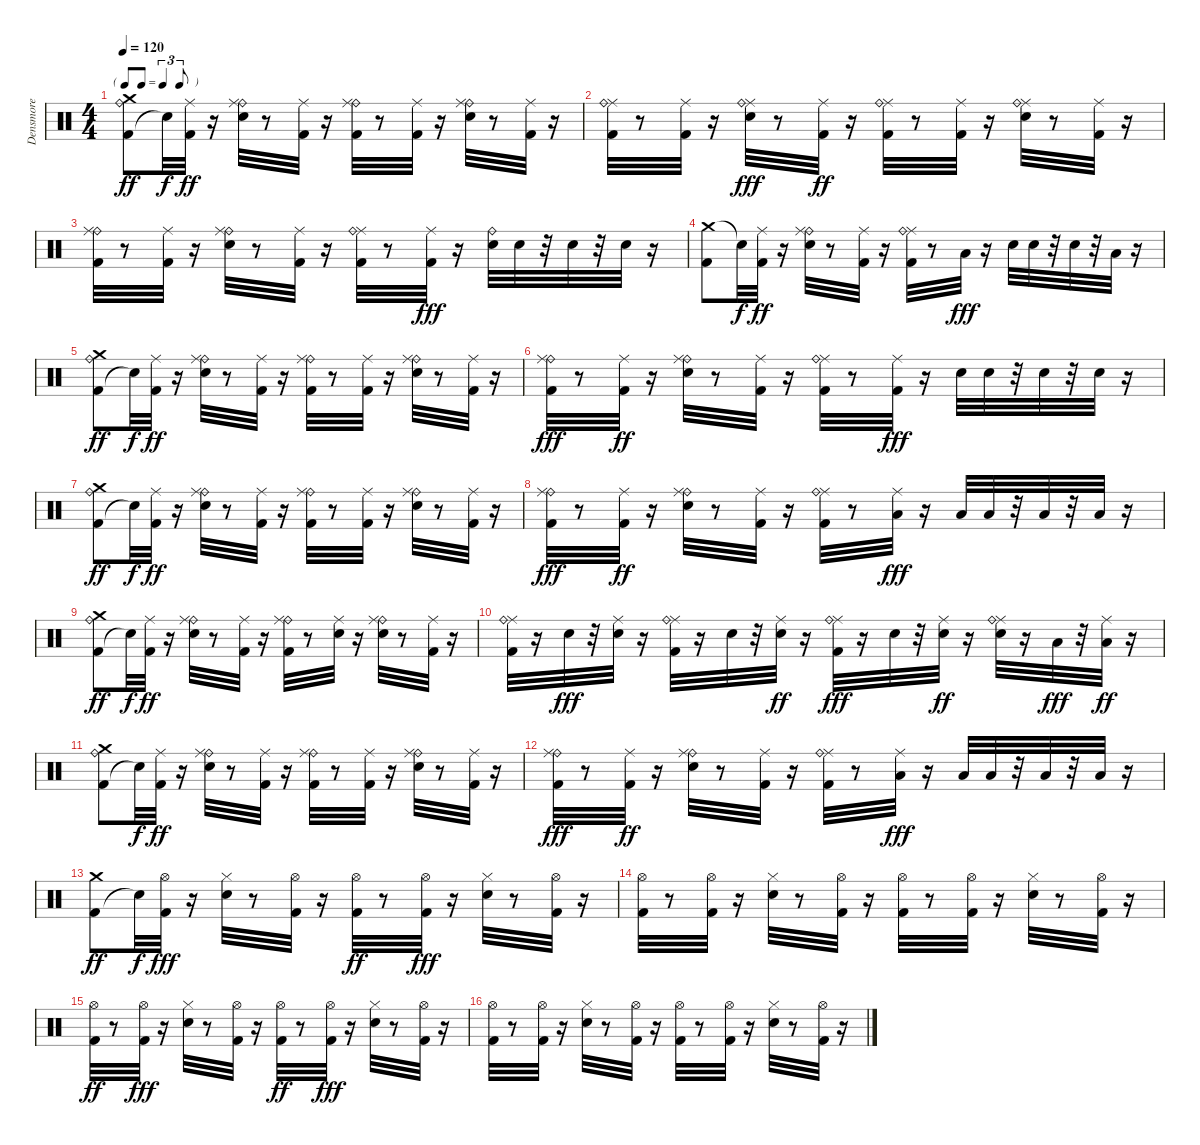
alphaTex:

\track ("Densmore" "Densmore") {instrument percussion}
\staff {score}
\articulation defaults
\ts (4 4)
\tf triplet8th
\tempo 120
\clef neutral
\ks c
("Kick (hit) 2" "Crash medium (hit)" "Ride (bell)").8{dy ff} "Snare (hit)"{t}.32{dy f} ("Kick (hit) 2" "Ride (middle)").32{dy ff} r.16 ("Ride (bell)" "Snare (hit) 2" "Ride (middle)").32 r.8 ("Kick (hit) 2" "Ride (middle)").32 r.16 ("Ride (bell)" "Kick (hit) 2" "Ride (middle)").32 r.8 ("Kick (hit) 2" "Ride (middle)").32 r.16 ("Ride (bell)" "Snare (hit) 2" "Ride (middle)").32 r.8 ("Kick (hit) 2" "Ride (middle)").32 r.16 |
("Kick (hit) 2" "Ride (middle)" "Ride (bell)").32 r.8 ("Kick (hit) 2" "Ride (middle)").32 r.16 ("Ride (middle)" "Snare (hit) 2" "Ride (bell)").32{dy fff} r.8 ("Kick (hit) 2" "Ride (middle)").32{dy ff} r.16 ("Kick (hit) 2" "Ride (middle)" "Ride (bell)").32 r.8 ("Kick (hit) 2" "Ride (middle)").32 r.16 ("Snare (hit) 2" "Ride (middle)" "Ride (bell)").32 r.8 ("Kick (hit) 2" "Ride (middle)").32 r.16 |
("Ride (bell)" "Kick (hit) 2" "Ride (middle)").32 r.8 ("Kick (hit) 2" "Ride (middle)").32 r.16 ("Ride (bell)" "Snare (hit) 2" "Ride (middle)").32 r.8 ("Kick (hit) 2" "Ride (middle)").32 r.16 ("Kick (hit) 2" "Ride (middle)" "Ride (bell)").32 r.8 ("Ride (middle)" "Kick (hit) 2").32{dy fff} r.16 ("Ride (bell)" "Snare (hit) 2").32 "Snare (hit) 2".32 r.32 "Snare (hit) 2".32 r.32 "Snare (hit) 2".32 r.16 |
("Crash medium (hit)" "Kick (hit) 2").8 "Snare (hit)"{t}.32{dy f} ("Kick (hit) 2" "Ride (middle)").32{dy ff} r.16 ("Ride (bell)" "Snare (hit) 2" "Ride (middle)").32 r.8 ("Kick (hit) 2" "Ride (middle)").32 r.16 ("Kick (hit) 2" "Ride (middle)" "Ride (bell)").32 r.8 "Low Tom (hit)".32{dy fff} r.16 "Snare (hit) 2".32 "Snare (hit) 2".32 r.32 "Snare (hit) 2".32 r.32 "Low Floor Tom (hit)".32 r.16 |
("Kick (hit) 2" "Crash medium (hit)" "Ride (bell)").8{dy ff} "Snare (hit)"{t}.32{dy f} ("Kick (hit) 2" "Ride (middle)").32{dy ff} r.16 ("Ride (bell)" "Snare (hit) 2" "Ride (middle)").32 r.8 ("Kick (hit) 2" "Ride (middle)").32 r.16 ("Ride (bell)" "Kick (hit) 2" "Ride (middle)").32 r.8 ("Kick (hit) 2" "Ride (middle)").32 r.16 ("Ride (bell)" "Snare (hit) 2" "Ride (middle)").32 r.8 ("Kick (hit) 2" "Ride (middle)").32 r.16 |
("Ride (bell)" "Ride (middle)" "Kick (hit) 2").32{dy fff} r.8 ("Kick (hit) 2" "Ride (middle)").32{dy ff} r.16 ("Ride (bell)" "Snare (hit) 2" "Ride (middle)").32 r.8 ("Kick (hit) 2" "Ride (middle)").32 r.16 ("Kick (hit) 2" "Ride (middle)" "Ride (bell)").32 r.8 ("Ride (middle)" "Kick (hit) 2").32{dy fff} r.16 "Snare (hit) 2".32 "Snare (hit) 2".32 r.32 "Snare (hit) 2".32 r.32 "Snare (hit) 2".32 r.16 |
("Kick (hit) 2" "Crash medium (hit)" "Ride (bell)").8{dy ff} "Snare (hit)"{t}.32{dy f} ("Kick (hit) 2" "Ride (middle)").32{dy ff} r.16 ("Ride (bell)" "Snare (hit) 2" "Ride (middle)").32 r.8 ("Kick (hit) 2" "Ride (middle)").32 r.16 ("Ride (bell)" "Kick (hit) 2" "Ride (middle)").32 r.8 ("Kick (hit) 2" "Ride (middle)").32 r.16 ("Ride (bell)" "Snare (hit) 2" "Ride (middle)").32 r.8 ("Kick (hit) 2" "Ride (middle)").32 r.16 |
("Ride (bell)" "Ride (middle)" "Kick (hit) 2").32{dy fff} r.8 ("Kick (hit) 2" "Ride (middle)").32{dy ff} r.16 ("Ride (bell)" "Snare (hit) 2" "Ride (middle)").32 r.8 ("Kick (hit) 2" "Ride (middle)").32 r.16 ("Kick (hit) 2" "Ride (middle)" "Ride (bell)").32 r.8 ("Ride (middle)" "Low Tom (hit)").32{dy fff} r.16 "Low Tom (hit)".32 "Low Tom (hit)".32 r.32 "Low Floor Tom (hit)".32 r.32 "Low Floor Tom (hit)".32 r.16 |
("Kick (hit) 2" "Crash medium (hit)" "Ride (bell)").8{dy ff} "Snare (hit)"{t}.32{dy f} ("Kick (hit) 2" "Ride (middle)").32{dy ff} r.16 ("Ride (bell)" "Snare (hit) 2" "Ride (middle)").32 r.8 ("Kick (hit) 2" "Ride (middle)").32 r.16 ("Ride (bell)" "Kick (hit) 2" "Ride (middle)").32 r.8 ("Snare (hit) 2" "Ride (middle)").32 r.16 ("Ride (bell)" "Snare (hit) 2" "Ride (middle)").32 r.8 ("Kick (hit) 2" "Ride (middle)").32 r.16 |
("Kick (hit) 2" "Ride (middle)" "Ride (bell)").32 r.16 "Snare (hit) 2".32{dy fff} r.32 ("Ride (middle)" "Snare (hit) 2").32 r.16 ("Ride (middle)" "Ride (bell)" "Kick (hit) 2").32 r.16 "Snare (hit) 2".32 r.32 ("Snare (hit) 2" "Ride (middle)").32{dy ff} r.16 ("Ride (middle)" "Ride (bell)" "Kick (hit) 2").32{dy fff} r.16 "Snare (hit) 2".32 r.32 ("Snare (hit) 2" "Ride (middle)").32{dy ff} r.16 ("Snare (hit) 2" "Ride (middle)" "Ride (bell)").32 r.16 "Low Tom (hit)".32{dy fff} r.32 ("Low Floor Tom (hit)" "Ride (middle)").32{dy ff} r.16 |
("Kick (hit) 2" "Crash medium (hit)" "Ride (bell)").8 "Snare (hit)"{t}.32{dy f} ("Kick (hit) 2" "Ride (middle)").32{dy ff} r.16 ("Ride (bell)" "Snare (hit) 2" "Ride (middle)").32 r.8 ("Kick (hit) 2" "Ride (middle)").32 r.16 ("Ride (bell)" "Kick (hit) 2" "Ride (middle)").32 r.8 ("Kick (hit) 2" "Ride (middle)").32 r.16 ("Ride (bell)" "Snare (hit) 2" "Ride (middle)").32 r.8 ("Kick (hit) 2" "Ride (middle)").32 r.16 |
("Ride (bell)" "Ride (middle)" "Kick (hit) 2").32{dy fff} r.8 ("Kick (hit) 2" "Ride (middle)").32{dy ff} r.16 ("Ride (bell)" "Snare (hit) 2" "Ride (middle)").32 r.8 ("Kick (hit) 2" "Ride (middle)").32 r.16 ("Kick (hit) 2" "Ride (middle)" "Ride (bell)").32 r.8 ("Ride (middle)" "Low Tom (hit)").32{dy fff} r.16 "Low Floor Tom (hit)".32 "Low Floor Tom (hit)".32 r.32 "Low Floor Tom (hit)".32 r.32 "Low Floor Tom (hit)".32 r.16 |
("Kick (hit) 2" "Crash medium (hit)").8{dy ff} "Snare (hit)"{t}.32{dy f} ("Kick (hit) 2" "Hi-Hat (open)").32{dy fff} r.16 ("Hi-Hat (closed)" "Snare (hit) 2").32 r.8 ("Kick (hit) 2" "Hi-Hat (open)").32 r.16 ("Kick (hit) 2" "Hi-Hat (open)").32{dy ff} r.8 ("Hi-Hat (open)" "Kick (hit) 2").32{dy fff} r.16 ("Hi-Hat (closed)" "Snare (hit) 2").32 r.8 ("Hi-Hat (open)" "Kick (hit) 2").32 r.16 |
("Hi-Hat (open)" "Kick (hit) 2").32 r.8 ("Hi-Hat (open)" "Kick (hit) 2").32 r.16 ("Snare (hit) 2" "Hi-Hat (closed)").32 r.8 ("Hi-Hat (open)" "Kick (hit) 2").32 r.16 ("Hi-Hat (open)" "Kick (hit) 2").32 r.8 ("Hi-Hat (open)" "Kick (hit) 2").32 r.16 ("Hi-Hat (closed)" "Snare (hit) 2").32 r.8 ("Hi-Hat (open)" "Kick (hit) 2").32 r.16 |
("Kick (hit) 2" "Hi-Hat (open)").32{dy ff} r.8 ("Kick (hit) 2" "Hi-Hat (open)").32{dy fff} r.16 ("Hi-Hat (closed)" "Snare (hit) 2").32 r.8 ("Kick (hit) 2" "Hi-Hat (open)").32 r.16 ("Kick (hit) 2" "Hi-Hat (open)").32{dy ff} r.8 ("Hi-Hat (open)" "Kick (hit) 2").32{dy fff} r.16 ("Hi-Hat (closed)" "Snare (hit) 2").32 r.8 ("Hi-Hat (open)" "Kick (hit) 2").32 r.16 |
("Hi-Hat (open)" "Kick (hit) 2").32 r.8 ("Hi-Hat (open)" "Kick (hit) 2").32 r.16 ("Snare (hit) 2" "Hi-Hat (closed)").32 r.8 ("Hi-Hat (open)" "Kick (hit) 2").32 r.16 ("Hi-Hat (open)" "Kick (hit) 2").32 r.8 ("Hi-Hat (open)" "Kick (hit) 2").32 r.16 ("Hi-Hat (closed)" "Snare (hit) 2").32 r.8 ("Hi-Hat (open)" "Kick (hit) 2").32 r.16
